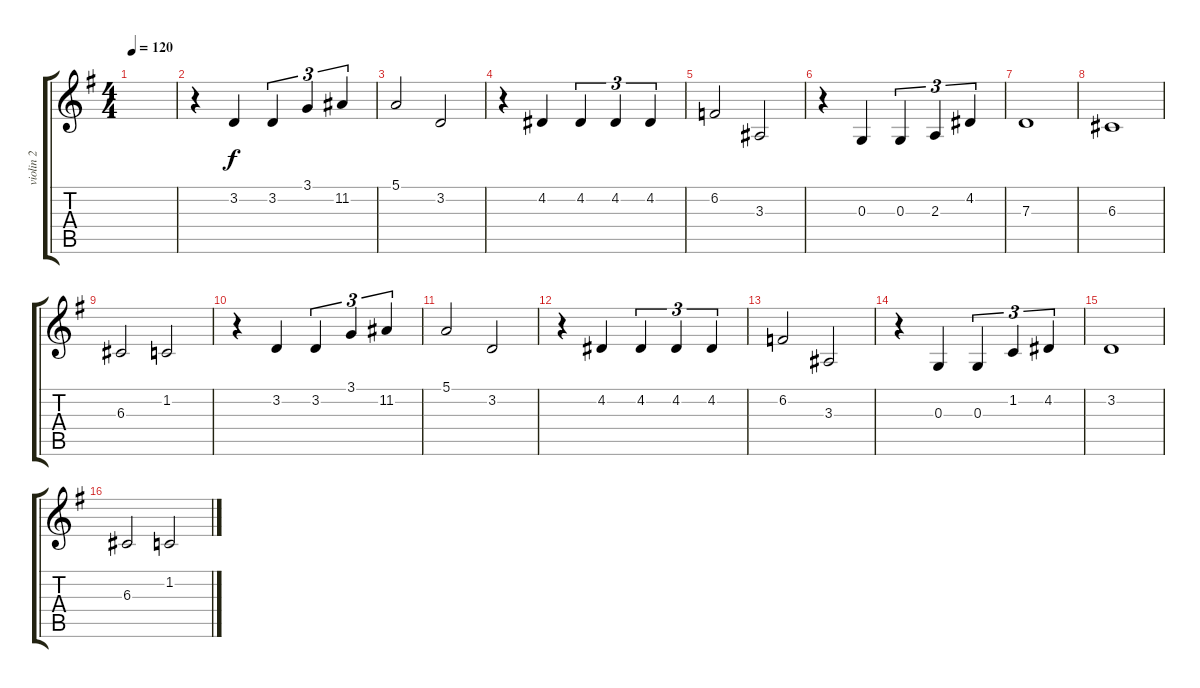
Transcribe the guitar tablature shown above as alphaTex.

\track ("violin 2" "violin 2") {instrument violin}
\staff {score tabs}
\tuning (E4 B3 G3 D3 A2 E2) {hide}
\ts (4 4)
\tempo 120
\clef g2
\ks g
|
r.4 3.2.4 3.2.4{tu (3 2)} 3.1.4{tu (3 2)} 11.2.4{tu (3 2)} |
5.1.2 3.2.2 |
r.4 4.2.4 4.2.4{tu (3 2)} 4.2.4{tu (3 2)} 4.2.4{tu (3 2)} |
6.2.2 3.3.2 |
r.4 0.3.4 0.3.4{tu (3 2)} 2.3.4{tu (3 2)} 4.2.4{tu (3 2)} |
7.3.1 |
6.3.1 |
6.3.2 1.2.2 |
r.4 3.2.4 3.2.4{tu (3 2)} 3.1.4{tu (3 2)} 11.2.4{tu (3 2)} |
5.1.2 3.2.2 |
r.4 4.2.4 4.2.4{tu (3 2)} 4.2.4{tu (3 2)} 4.2.4{tu (3 2)} |
6.2.2 3.3.2 |
r.4 0.3.4 0.3.4{tu (3 2)} 1.2.4{tu (3 2)} 4.2.4{tu (3 2)} |
3.2.1 |
6.3.2 1.2.2
